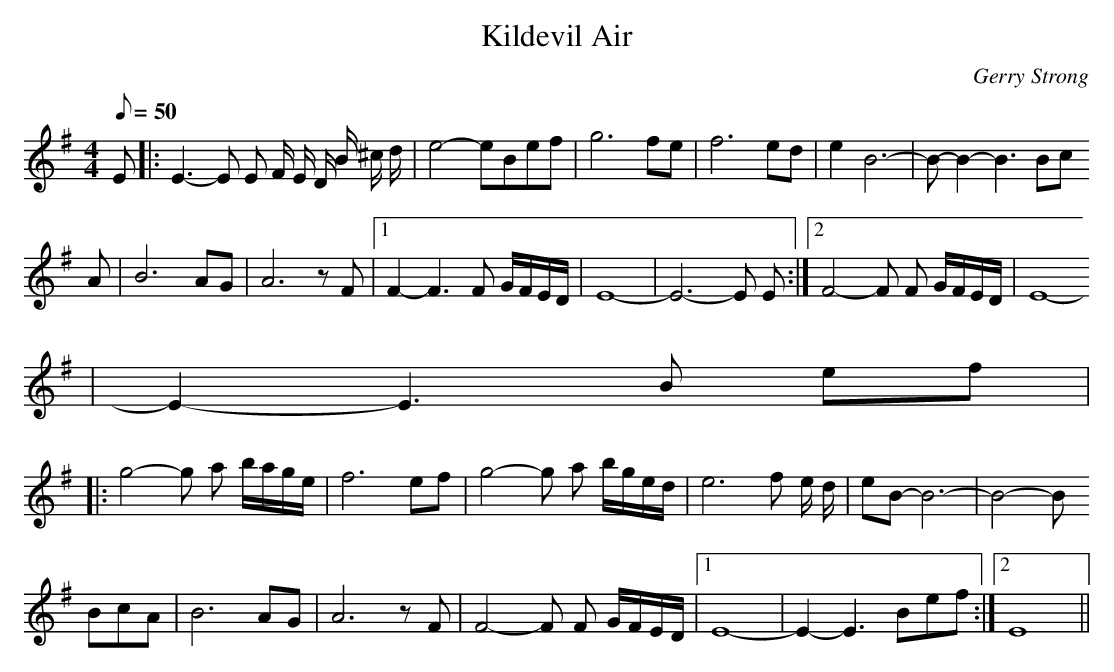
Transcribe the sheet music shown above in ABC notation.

X:1
T:Kildevil Air
M:4/4
L:1/8
Q:50
C:Gerry Strong
K:G
E|:E3-E E F/2 E/2 D/2 B/2 ^c/2 d/2|e4-eBef|g6 fe|f6 ed|e2 B6-|B-B2-B3 Bc
A|B6 AG|A6 z F|1F2-F3 F G/2F/2E/2D/2|E8-|E6-E E:|2F4-F F G/2F/2E/2D/2|E8
-|E2-E3 B ef|
|:g4-g a b/2a/2g/2e/2|f6 ef|g4-g a b/2g/2e/2d/2|e6 f e/2 d/2|eB-B6-|B4-B
BcA|B6 AG|A6 z F|F4-F F G/2F/2E/2D/2|1E8-|E2-E3 Bef:|2E8||
